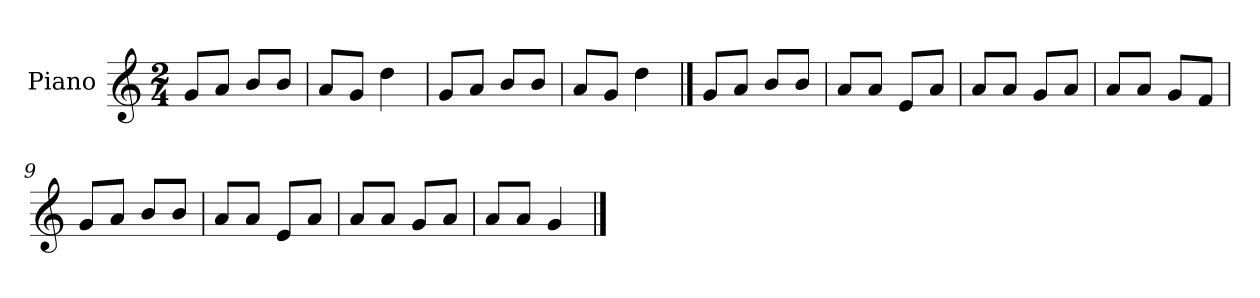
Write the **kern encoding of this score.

**kern
*part1
*staff1
*I"Piano
*I'Pno.
*clefG2
*k[]
*M2/4
=1
8g/L
8a/J
8b/L
8b/J
=2
8a/L
8g/J
4dd\
=3
8g/L
8a/J
8b/L
8b/J
=4
8a/L
8g/J
4dd\
==5
8g/L
8a/J
8b/L
8b/J
=6
8a/L
8a/J
8e/L
8a/J
=7
8a/L
8a/J
8g/L
8a/J
=8
8a/L
8a/J
8g/L
8f/J
=9
8g/L
8a/J
8b/L
8b/J
!!LO:LB:g=z
=10
8a/L
8a/J
8e/L
8a/J
=11
8a/L
8a/J
8g/L
8a/J
=12
8a/L
8a/J
4g/
==
*-
